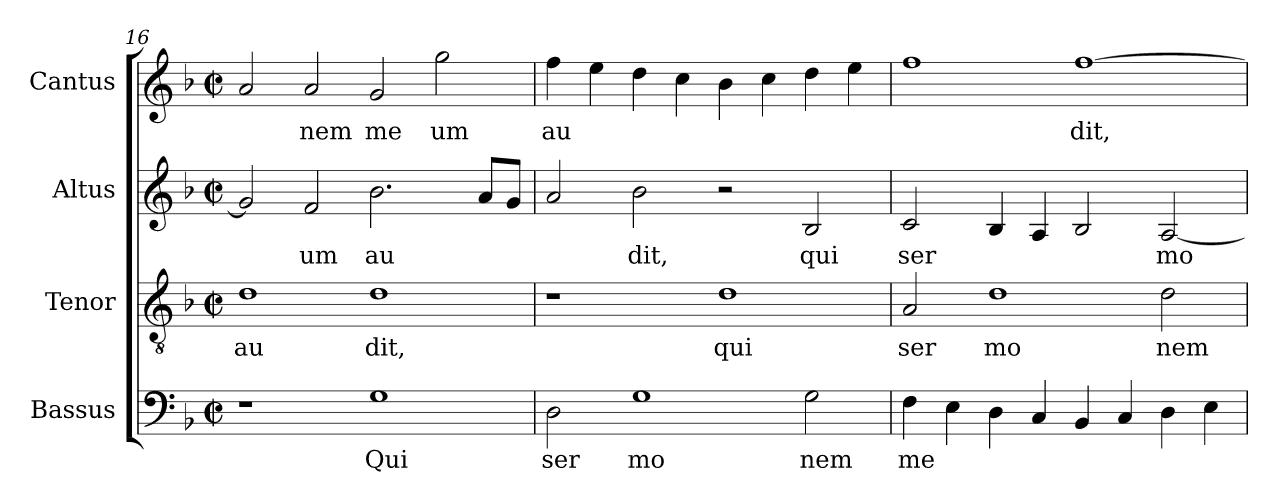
**kern	**text	**kern	**text	**kern	**text	**kern	**text
*part4	*part4	*part3	*part3	*part2	*part2	*part1	*part1
*staff4	*staff4	*staff3	*staff3	*staff2	*staff2	*staff1	*staff1
*I"Bassus	*	*I"Tenor	*	*I"Altus	*	*I"Cantus	*
*clefF4	*	*clefGv2	*	*clefG2	*	*clefG2	*
*k[b-]	*	*k[b-]	*	*k[b-]	*	*k[b-]	*
*F:	*	*F:	*	*F:	*	*F:	*
*M2/2	*	*M2/2	*	*M2/2	*	*M2/2	*
*met(c|)	*	*met(c|)	*	*met(c|)	*	*met(c|)	*
=16	=16	=16	=16	=16	=16	=16	=16
!	!	!	!LO:LY:b:cj	!	!LO:LY:b:cj	!	!LO:LY:b:cj
1r	.	1d	au	2g/]	.	2a/	.
!	!	!	!	!	!LO:LY:b:cj	!	!LO:LY:b:cj
.	.	.	.	2f/	um	2a/	nem
!	!LO:LY:b:cj	!	!LO:LY:b:cj	!	!LO:LY:b:cj	!	!LO:LY:b:cj
1G	Qui	1d	dit,	2.b-\	au	2g/	me
!	!	!	!	!	!	!	!LO:LY:b:cj
.	.	.	.	.	.	2gg\	um
!	!	!	!	!	!LO:LY:b:cj	!	!
.	.	.	.	8a/L	.	.	.
!	!	!	!	!	!LO:LY:b:cj	!	!
.	.	.	.	8g/J	.	.	.
=17	=17	=17	=17	=17	=17	=17	=17
!	!LO:LY:b:cj	!	!	!	!LO:LY:b:cj	!	!LO:LY:b:cj
2D\	ser	1r	.	2a/	.	4ff\	au
!	!	!	!	!	!	!	!LO:LY:b:cj
.	.	.	.	.	.	4ee\	.
!	!LO:LY:b:cj	!	!	!	!LO:LY:b:cj	!	!LO:LY:b:cj
1G	mo	.	.	2b-\	dit,	4dd\	.
!	!	!	!	!	!	!	!LO:LY:b:cj
.	.	.	.	.	.	4cc\	.
!	!	!	!LO:LY:b:cj	!	!	!	!LO:LY:b:cj
.	.	1d	qui	2r	.	4b-\	.
!	!	!	!	!	!	!	!LO:LY:b:cj
.	.	.	.	.	.	4cc\	.
!	!LO:LY:b:cj	!	!	!	!LO:LY:b:cj	!	!LO:LY:b:cj
2G\	nem	.	.	2B-/	qui	4dd\	.
!	!	!	!	!	!	!	!LO:LY:b:cj
.	.	.	.	.	.	4ee\	.
=18	=18	=18	=18	=18	=18	=18	=18
!	!LO:LY:b:cj	!	!LO:LY:b:cj	!	!LO:LY:b:cj	!	!LO:LY:b:cj
4F\	me	2A/	ser	2c/	ser	1ff	.
!	!LO:LY:b:cj	!	!	!	!	!	!
4E\	.	.	.	.	.	.	.
!	!LO:LY:b:cj	!	!LO:LY:b:cj	!	!LO:LY:b:cj	!	!
4D\	.	1d	mo	4B-/	.	.	.
!	!LO:LY:b:cj	!	!	!	!LO:LY:b:cj	!	!
4C/	.	.	.	4A/	.	.	.
!	!LO:LY:b:cj	!	!	!	!LO:LY:b:cj	!	!LO:LY:b:cj
4BB-/	.	.	.	2B-/	.	[>1ff	dit,
!	!LO:LY:b:cj	!	!	!	!	!	!
4C/	.	.	.	.	.	.	.
!	!LO:LY:b:cj	!	!LO:LY:b:cj	!	!LO:LY:b:cj	!	!
4D\	.	2d\	nem	[<2A/	mo	.	.
!	!LO:LY:b:cj	!	!	!	!	!	!
4E\	.	.	.	.	.	.	.
=	=	=	=	=	=	=	=
*-	*-	*-	*-	*-	*-	*-	*-
